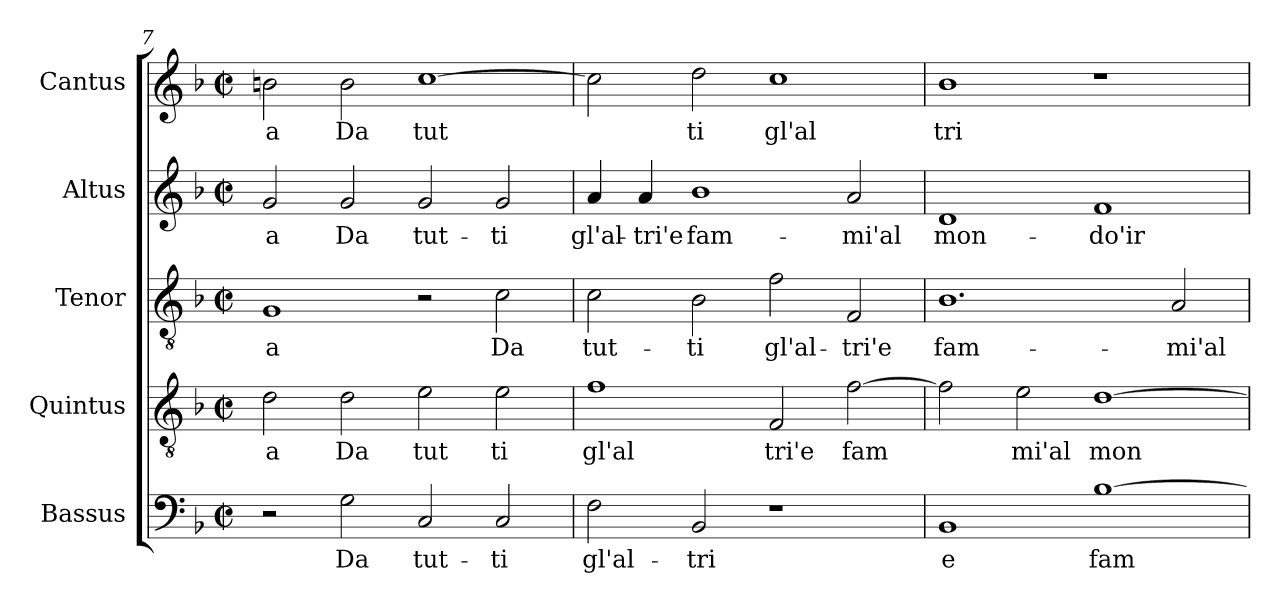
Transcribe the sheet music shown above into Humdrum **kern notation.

**kern	**text	**kern	**text	**kern	**text	**kern	**text	**kern	**text
*part5	*part5	*part4	*part4	*part3	*part3	*part2	*part2	*part1	*part1
*staff5	*staff5	*staff4	*staff4	*staff3	*staff3	*staff2	*staff2	*staff1	*staff1
*I"Bassus	*	*I"Quintus	*	*I"Tenor	*	*I"Altus	*	*I"Cantus	*
*clefF4	*	*clefGv2	*	*clefGv2	*	*clefG2	*	*clefG2	*
*k[b-]	*	*k[b-]	*	*k[b-]	*	*k[b-]	*	*k[b-]	*
*F:	*	*F:	*	*F:	*	*F:	*	*F:	*
*M2/2	*	*M2/2	*	*M2/2	*	*M2/2	*	*M2/2	*
*met(c|)	*	*met(c|)	*	*met(c|)	*	*met(c|)	*	*met(c|)	*
=7	=7	=7	=7	=7	=7	=7	=7	=7	=7
!	!	!	!LO:LY:b:cj	!	!LO:LY:b:cj	!	!LO:LY:b:cj	!	!LO:LY:b:cj
2r	.	2d\	a	1G	-a	2g/	-a	2bn\	a
!	!LO:LY:b:cj	!	!LO:LY:b:cj	!	!	!	!LO:LY:b:cj	!	!LO:LY:b:cj
2G\	Da	2d\	Da	.	.	2g/	Da	2b\	Da
!	!LO:LY:b:cj	!	!LO:LY:b:cj	!	!	!	!LO:LY:b:cj	!	!LO:LY:b:cj
2C/	tut-	2e\	tut	2r	.	2g/	tut-	[>1cc	tut
!	!LO:LY:b:cj	!	!LO:LY:b:cj	!	!LO:LY:b:cj	!	!LO:LY:b:cj	!	!
2C/	-ti	2e\	ti	2c\	Da	2g/	-ti	.	.
=8	=8	=8	=8	=8	=8	=8	=8	=8	=8
!	!LO:LY:b:cj	!	!LO:LY:b:cj	!	!LO:LY:b:cj	!	!LO:LY:b:cj	!	!LO:LY:b:cj
2F\	gl'al-	1f	gl'al	2c\	tut-	4a/	gl'al-	2cc\]	.
!	!	!	!	!	!	!	!LO:LY:b:cj	!	!
.	.	.	.	.	.	4a/	-tri'e	.	.
!	!LO:LY:b:cj	!	!	!	!LO:LY:b:cj	!	!LO:LY:b:cj	!	!LO:LY:b:cj
2BB-/	-tri	.	.	2B-\	-ti	1b-	fam-	2dd\	ti
!	!	!	!LO:LY:b:cj	!	!LO:LY:b:cj	!	!	!	!LO:LY:b:cj
1r	.	2F/	tri'e	2f\	gl'al-	.	.	1cc	gl'al
!	!	!	!LO:LY:b:cj	!	!LO:LY:b:cj	!	!LO:LY:b:cj	!	!
.	.	[>2f\	fam	2F/	-tri'e	2a/	-mi'al	.	.
=9	=9	=9	=9	=9	=9	=9	=9	=9	=9
!	!LO:LY:b:cj	!	!LO:LY:b:cj	!	!LO:LY:b:cj	!	!LO:LY:b:cj	!	!LO:LY:b:cj
1BB-	e	2f\]	.	1.B-	fam-	1d	mon-	1b-	tri
!	!	!	!LO:LY:b:cj	!	!	!	!	!	!
.	.	2e\	mi'al	.	.	.	.	.	.
!	!LO:LY:b:cj	!	!LO:LY:b:cj	!	!	!	!LO:LY:b:cj	!	!
[>1B-	fam-	[>1d	mon	.	.	1f	-do'ir	1r	.
!	!	!	!	!	!LO:LY:b:cj	!	!	!	!
.	.	.	.	2A/	-mi'al	.	.	.	.
=	=	=	=	=	=	=	=	=	=
*-	*-	*-	*-	*-	*-	*-	*-	*-	*-
